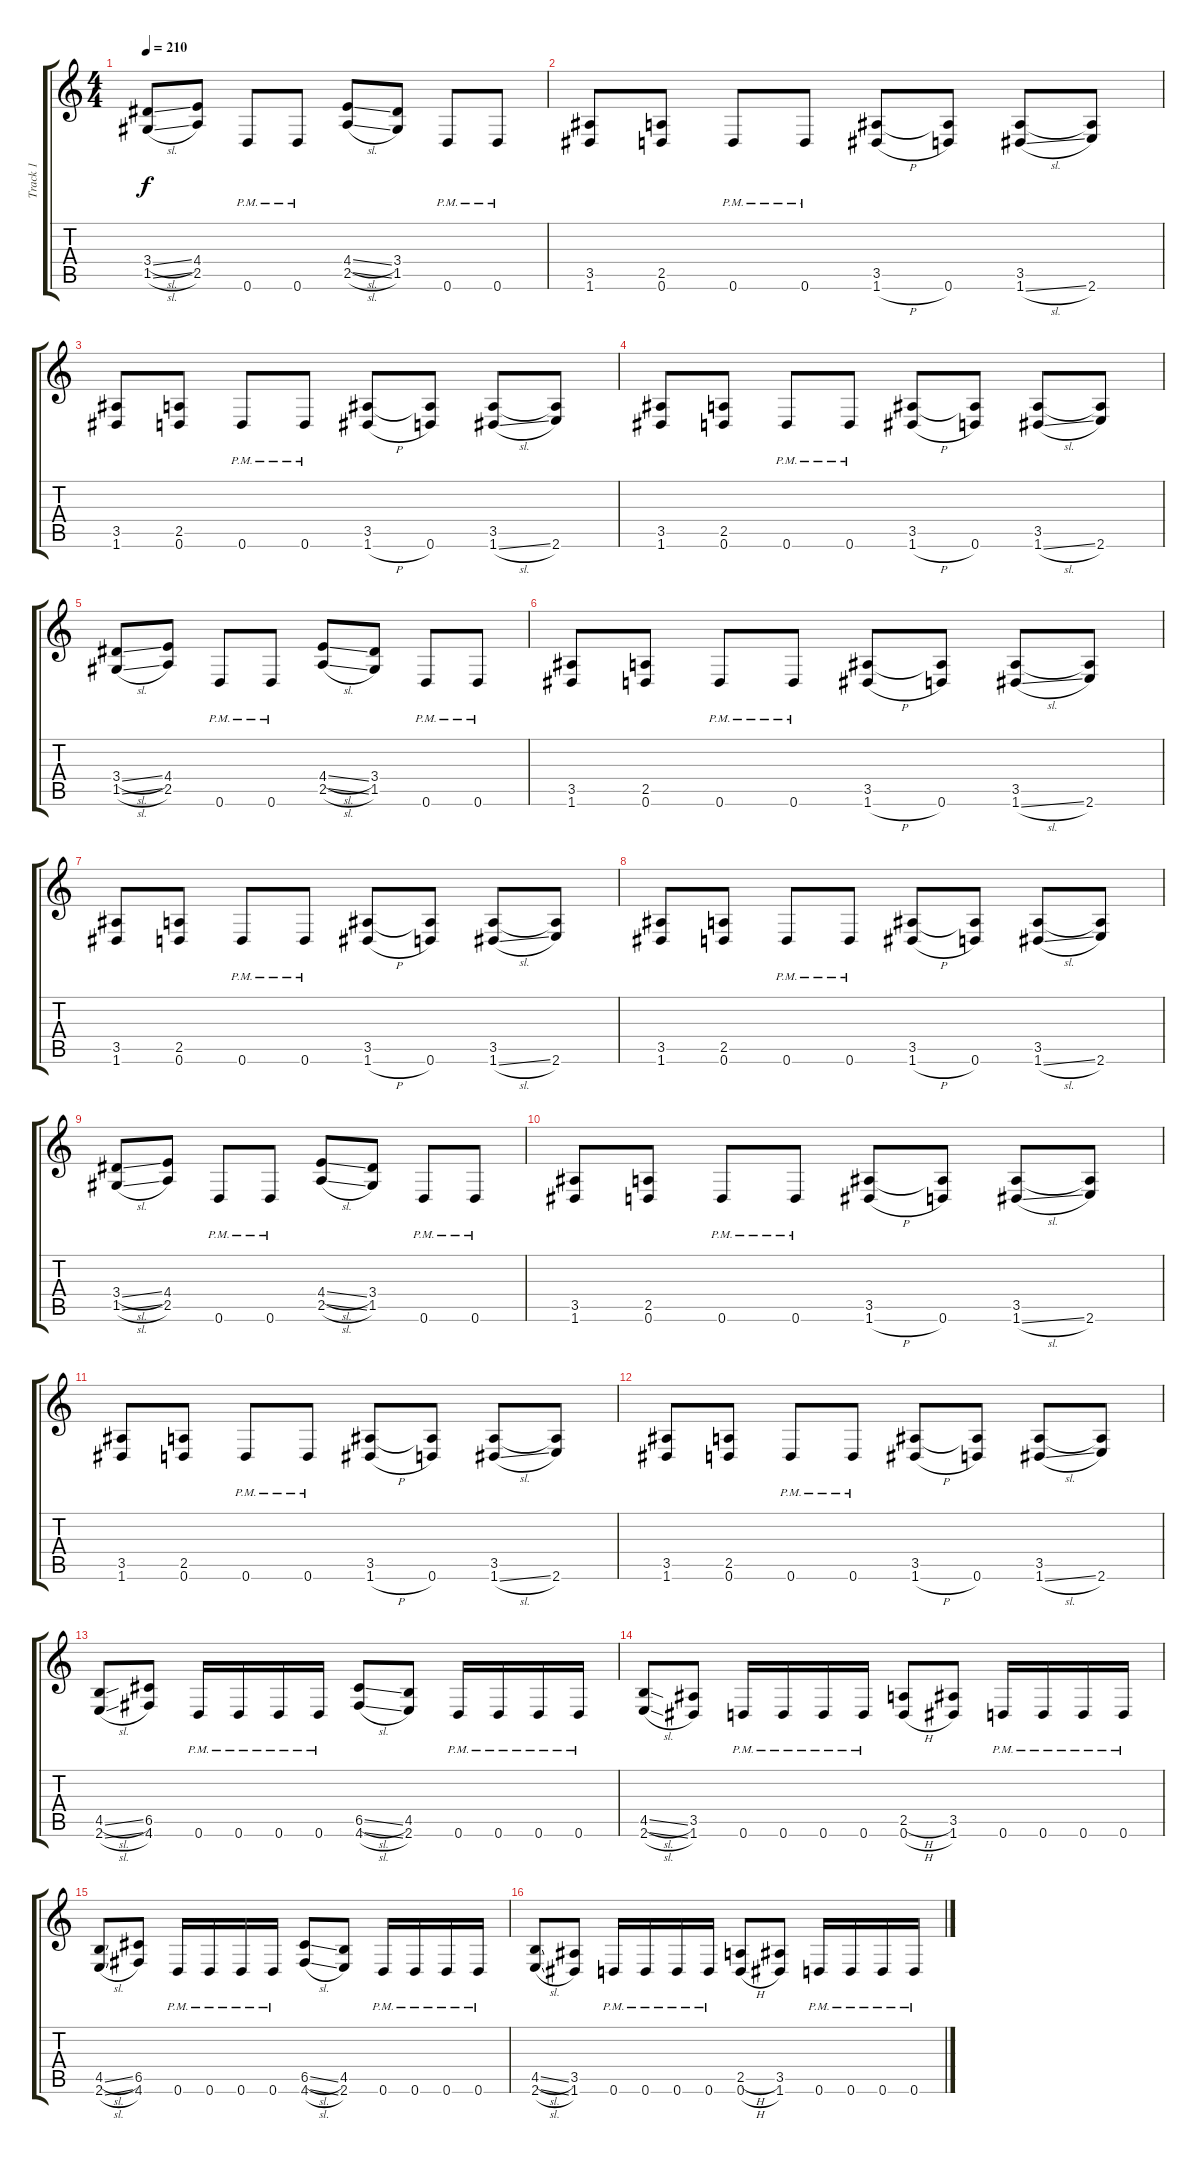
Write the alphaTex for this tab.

\track ("Track 1" "Track 1") {instrument overdrivenguitar}
\staff {score tabs}
\tuning (D4 A3 F3 C3 G2 D2) {hide}
\ts (4 4)
\tempo 210
\clef g2
\ks c
(3.4{sl} 1.5{sl}).8{dy f} (4.4 2.5).8 0.6{pm}.8 0.6{pm}.8 (4.4{sl} 2.5{sl}).8 (3.4 1.5).8 0.6{pm}.8 0.6{pm}.8 |
(3.5 1.6).8 (2.5 0.6).8 0.6{pm}.8 0.6{pm}.8 (3.5 1.6{h}).8 (3.5{t} 0.6).8 (3.5 1.6{sl}).8 (3.5{t} 2.6).8 |
(3.5 1.6).8 (2.5 0.6).8 0.6{pm}.8 0.6{pm}.8 (3.5 1.6{h}).8 (3.5{t} 0.6).8 (3.5 1.6{sl}).8 (3.5{t} 2.6).8 |
(3.5 1.6).8 (2.5 0.6).8 0.6{pm}.8 0.6{pm}.8 (3.5 1.6{h}).8 (3.5{t} 0.6).8 (3.5 1.6{sl}).8 (3.5{t} 2.6).8 |
(3.4{sl} 1.5{sl}).8 (4.4 2.5).8 0.6{pm}.8 0.6{pm}.8 (4.4{sl} 2.5{sl}).8 (3.4 1.5).8 0.6{pm}.8 0.6{pm}.8 |
(3.5 1.6).8 (2.5 0.6).8 0.6{pm}.8 0.6{pm}.8 (3.5 1.6{h}).8 (3.5{t} 0.6).8 (3.5 1.6{sl}).8 (3.5{t} 2.6).8 |
(3.5 1.6).8 (2.5 0.6).8 0.6{pm}.8 0.6{pm}.8 (3.5 1.6{h}).8 (3.5{t} 0.6).8 (3.5 1.6{sl}).8 (3.5{t} 2.6).8 |
(3.5 1.6).8 (2.5 0.6).8 0.6{pm}.8 0.6{pm}.8 (3.5 1.6{h}).8 (3.5{t} 0.6).8 (3.5 1.6{sl}).8 (3.5{t} 2.6).8 |
(3.4{sl} 1.5{sl}).8 (4.4 2.5).8 0.6{pm}.8 0.6{pm}.8 (4.4{sl} 2.5{sl}).8 (3.4 1.5).8 0.6{pm}.8 0.6{pm}.8 |
(3.5 1.6).8 (2.5 0.6).8 0.6{pm}.8 0.6{pm}.8 (3.5 1.6{h}).8 (3.5{t} 0.6).8 (3.5 1.6{sl}).8 (3.5{t} 2.6).8 |
(3.5 1.6).8 (2.5 0.6).8 0.6{pm}.8 0.6{pm}.8 (3.5 1.6{h}).8 (3.5{t} 0.6).8 (3.5 1.6{sl}).8 (3.5{t} 2.6).8 |
(3.5 1.6).8 (2.5 0.6).8 0.6{pm}.8 0.6{pm}.8 (3.5 1.6{h}).8 (3.5{t} 0.6).8 (3.5 1.6{sl}).8 (3.5{t} 2.6).8 |
(4.5{sl} 2.6{sl}).8 (6.5 4.6).8 0.6{pm}.16 0.6{pm}.16 0.6{pm}.16 0.6{pm}.16 (6.5{sl} 4.6{sl}).8 (4.5 2.6).8 0.6{pm}.16 0.6{pm}.16 0.6{pm}.16 0.6{pm}.16 |
(4.5{sl} 2.6{sl}).8 (3.5 1.6).8 0.6{pm}.16 0.6{pm}.16 0.6{pm}.16 0.6{pm}.16 (2.5{h} 0.6{h}).8 (3.5 1.6).8 0.6{pm}.16 0.6{pm}.16 0.6{pm}.16 0.6{pm}.16 |
(4.5{sl} 2.6{sl}).8 (6.5 4.6).8 0.6{pm}.16 0.6{pm}.16 0.6{pm}.16 0.6{pm}.16 (6.5{sl} 4.6{sl}).8 (4.5 2.6).8 0.6{pm}.16 0.6{pm}.16 0.6{pm}.16 0.6{pm}.16 |
(4.5{sl} 2.6{sl}).8 (3.5 1.6).8 0.6{pm}.16 0.6{pm}.16 0.6{pm}.16 0.6{pm}.16 (2.5{h} 0.6{h}).8 (3.5 1.6).8 0.6{pm}.16 0.6{pm}.16 0.6{pm}.16 0.6{pm}.16
